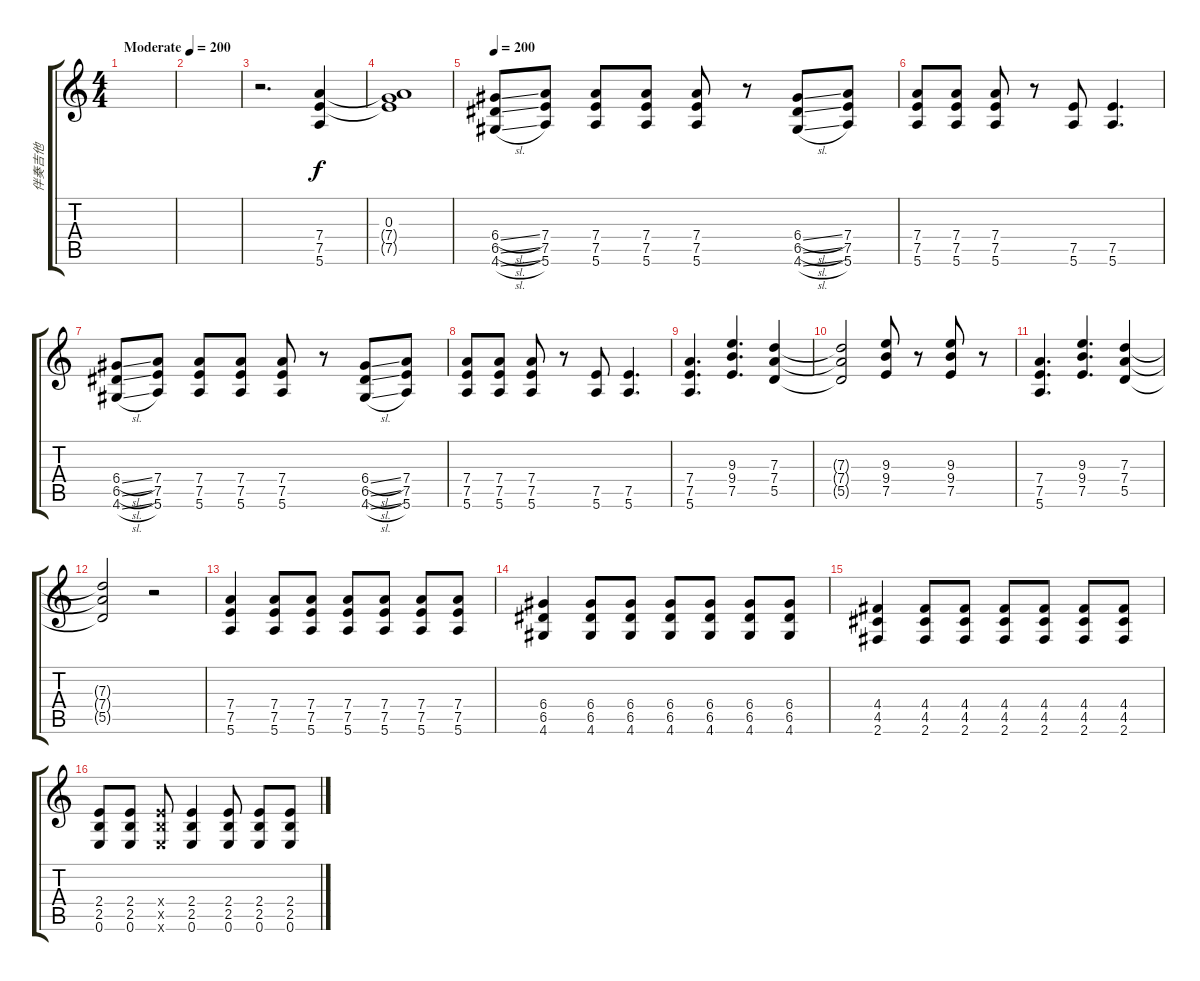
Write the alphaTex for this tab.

\track ("伴奏吉他" "伴奏吉他") {instrument overdrivenguitar}
\staff {score tabs}
\tuning (E4 B3 G3 D3 A2 E2) {hide}
\ts (4 4)
\tempo (200 "Moderate")
\tempo 150
\tempo (200 "Moderate")
\clef g2
\ks c
|
|
r.2{d} (7.4 7.5 5.6).4 |
(0.3 7.4{t} 7.5{t}).1 |
\tempo 200
(6.4{sl} 6.5{sl} 4.6{sl}).8 (7.4 7.5 5.6).8 (7.4 7.5 5.6).8 (7.4 7.5 5.6).8 (7.4 7.5 5.6).8 r.8 (6.4{sl} 6.5{sl} 4.6{sl}).8 (7.4 7.5 5.6).8 |
(7.4 7.5 5.6).8 (7.4 7.5 5.6).8 (7.4 7.5 5.6).8 r.8 (7.5 5.6).8 (7.5 5.6).4{d} |
(6.4{sl} 6.5{sl} 4.6{sl}).8 (7.4 7.5 5.6).8 (7.4 7.5 5.6).8 (7.4 7.5 5.6).8 (7.4 7.5 5.6).8 r.8 (6.4{sl} 6.5{sl} 4.6{sl}).8 (7.4 7.5 5.6).8 |
(7.4 7.5 5.6).8 (7.4 7.5 5.6).8 (7.4 7.5 5.6).8 r.8 (7.5 5.6).8 (7.5 5.6).4{d} |
(7.4 7.5 5.6).4{d} (9.3 9.4 7.5).4{d} (7.3 7.4 5.5).4 |
(7.3{t} 7.4{t} 5.5{t}).2 (9.3 9.4 7.5).8 r.8 (9.3 9.4 7.5).8 r.8 |
(7.4 7.5 5.6).4{d} (9.3 9.4 7.5).4{d} (7.3 7.4 5.5).4 |
(7.3{t} 7.4{t} 5.5{t}).2 r.2 |
(7.4 7.5 5.6).4 (7.4 7.5 5.6).8 (7.4 7.5 5.6).8 (7.4 7.5 5.6).8 (7.4 7.5 5.6).8 (7.4 7.5 5.6).8 (7.4 7.5 5.6).8 |
(6.4 6.5 4.6).4 (6.4 6.5 4.6).8 (6.4 6.5 4.6).8 (6.4 6.5 4.6).8 (6.4 6.5 4.6).8 (6.4 6.5 4.6).8 (6.4 6.5 4.6).8 |
(4.4 4.5 2.6).4 (4.4 4.5 2.6).8 (4.4 4.5 2.6).8 (4.4 4.5 2.6).8 (4.4 4.5 2.6).8 (4.4 4.5 2.6).8 (4.4 4.5 2.6).8 |
(2.4 2.5 0.6).8 (2.4 2.5 0.6).8 (2.4{x} 2.5{x} 0.6{x}).8 (2.4 2.5 0.6).4 (2.4 2.5 0.6).8 (2.4 2.5 0.6).8 (2.4 2.5 0.6).8
